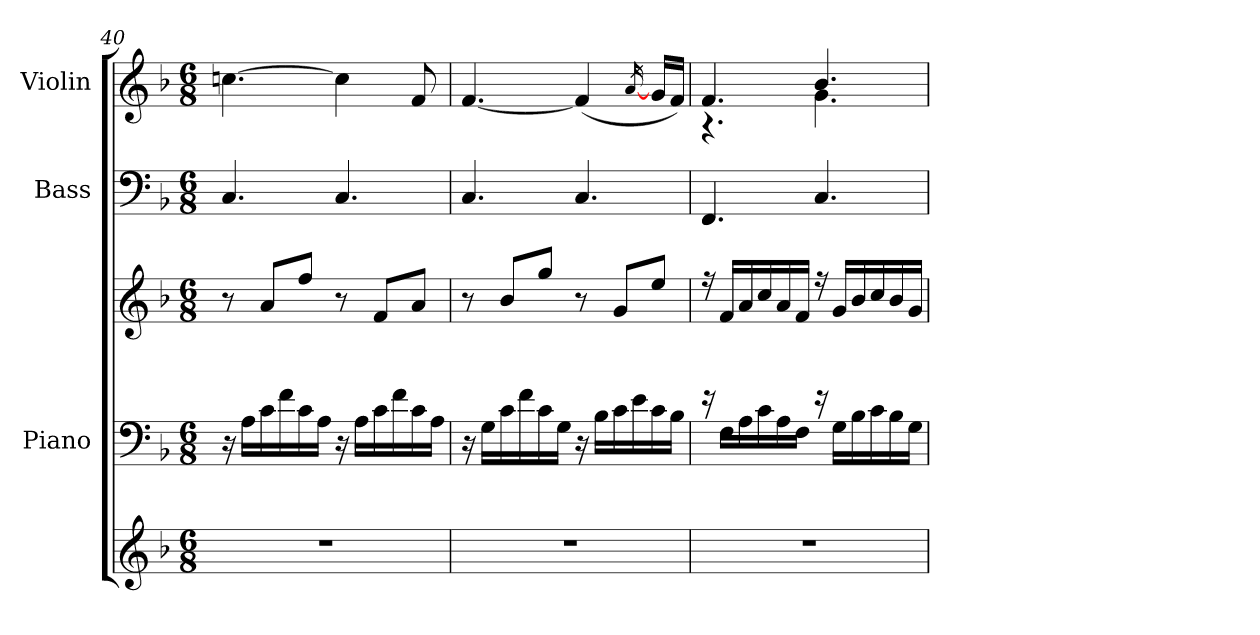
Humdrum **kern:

**kern	**kern	**kern	**kern	**kern
*part4	*part3	*part3	*part2	*part1
*staff5	*staff4	*staff3	*staff2	*staff1
*	*I"Piano	*	*I"Bass	*I"Violin
*	*I'Pno.	*	*I'Bs.	*I'Vln.
*clefG2	*clefF4	*clefG2	*clefF4	*clefG2
*	*	*	*ITrd7c12	*
*k[b-]	*k[b-]	*k[b-]	*k[b-]	*k[b-]
*F:	*F:	*F:	*F:	*F:
*M6/8	*M6/8	*M6/8	*M6/8	*M6/8
=40	=40	=40	=40	=40
2.r	16r	8r	4.CC/	[4.ccn\
.	16A\LL	.	.	.
.	16c\	8a/L	.	.
.	16f\	.	.	.
.	16c\	8ff/J	.	.
.	16A\JJ	.	.	.
.	16r	8r	4.CC/	4cc\]
.	16A\LL	.	.	.
.	16c\	8f/L	.	.
.	16f\	.	.	.
.	16c\	8a/J	.	8f/
.	16A\JJ	.	.	.
=41	=41	=41	=41	=41
2.r	16r	8r	4.CC/	[4.f/
.	16G\LL	.	.	.
.	16c\	8b-/L	.	.
.	16f\	.	.	.
.	16c\	8gg/J	.	.
.	16G\JJ	.	.	.
.	16r	8r	4.CC/	(<4f/]
.	16B-\LL	.	.	.
.	16c\	8g/L	.	.
.	16e\	.	.	.
.	.	.	.	[16qa/
.	16c\	8ee/J	.	16g/LL
.	16B-\JJ	.	.	16f/JJ)
!!LO:LB:g=z
=42	=42	=42	=42	=42
*	*^	*^	*	*^
2.r	16ryy	2.ryy	16r	16rDD	4.FFF/	4.f/	4.rB
.	16F\LL	.	16f/LL	16ryy	.	.	.
*	*	*	*v	*v	*	*	*
.	16A\	.	16a/	.	.	.
.	16c\	.	16cc/	.	.	.
.	16A\	.	16a/	.	.	.
.	16F\JJ	.	16f/JJ	.	.	.
*	*	*	*^	*	*	*
.	16ryy	.	16r	16rDD	4.CC/	4.b-/	4.g\
.	16G\LL	.	16g/LL	4ryy	.	.	.
.	16B-\	.	16b-/	.	.	.	.
.	16c\	.	16cc/	.	.	.	.
.	16B-\	.	16b-/	.	.	.	.
.	16G\JJ	.	16g/JJ	16ryy	.	.	.
*	*v	*v	*	*	*	*v	*v
*	*	*v	*v	*	*
=	=	=	=	=
*-	*-	*-	*-	*-
